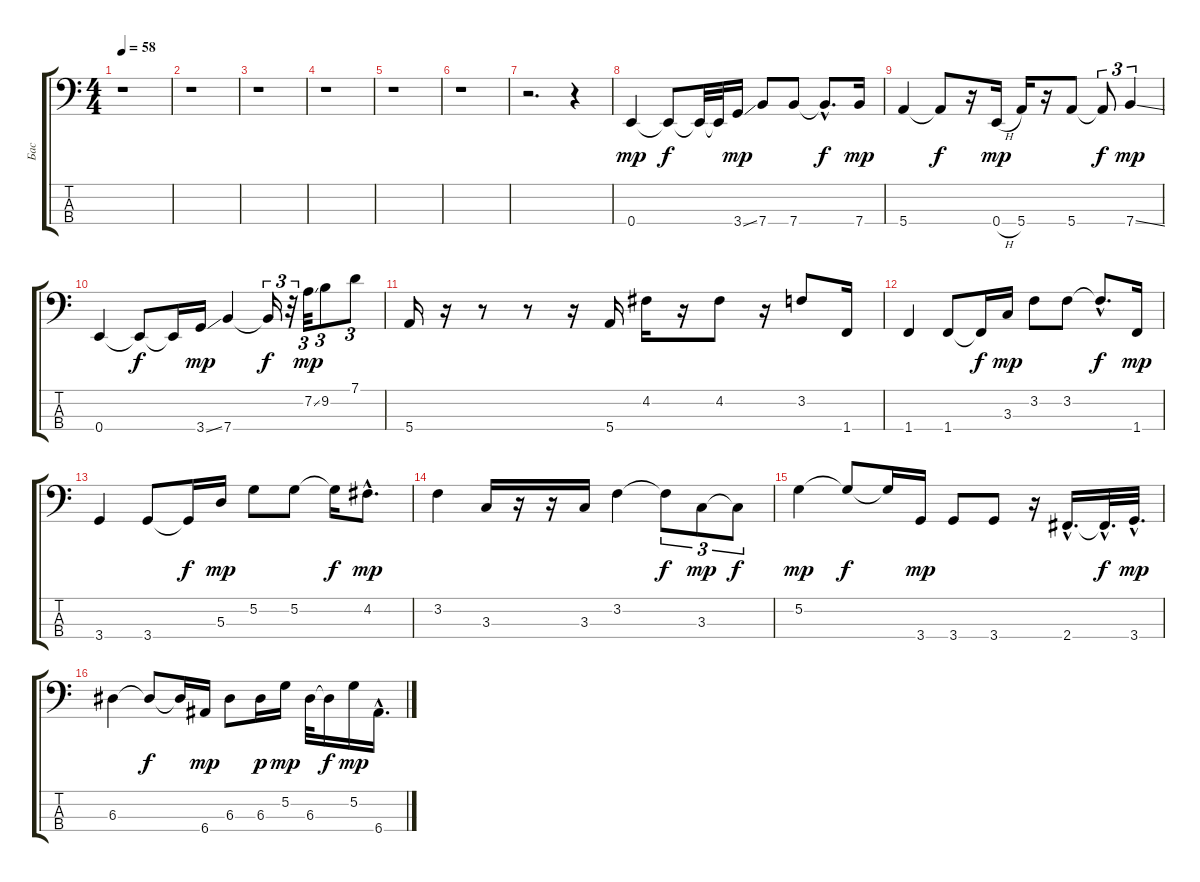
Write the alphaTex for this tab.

\track ("Бас" "Бас") {instrument electricbassfinger}
\staff {score tabs}
\tuning (G2 D2 A1 E1) {hide}
\ts (4 4)
\tempo 58
\clef f4
\ks c
r.1{dy mp instrument electricbassfinger} |
r.1 |
r.1 |
r.1 |
r.1 |
r.1 |
r.2{d} r.4 |
0.4.4 0.4{t}.8{dy f} 0.4{t}.32 0.4{t}.32 3.4{ss}.16{dy mp} 7.4.8 7.4.8 7.4{hac t}.8{d dy f} 7.4.16{dy mp} |
5.4.4 5.4{t}.8{dy f} r.16 0.4{h}.16{dy mp} 5.4.16 r.16 5.4.8 5.4{t}.8{tu (3 2) dy f} 7.4{ss}.4{tu (3 2) dy mp} |
0.4.4 0.4{t}.8{dy f} 0.4{t}.16 3.4{ss}.16{dy mp} 7.4.4 7.4{t}.16{tu (3 2) dy f} r.32{tu (3 2)} 7.2{ss}.32{tu (3 2) dy mp} 9.2.8{tu (3 2)} 7.1.8{tu (3 2)} |
5.4.16 r.16 r.8 r.8 r.16 5.4.16 4.2.16 r.16 4.2.8 r.16 3.2.8 1.4.16 |
1.4.4 1.4.8 1.4{t}.16{dy f} 3.3.16{dy mp} 3.2.8 3.2.8 3.2{hac t}.8{d dy f} 1.4.16{dy mp} |
3.4.4 3.4.8 3.4{t}.16{dy f} 5.3.16{dy mp} 5.2.8 5.2.8 5.2{t}.16{dy f} 4.2{hac}.8{d dy mp} |
3.2.4 3.3.16 r.16 r.16 3.3.16 3.2.4 3.2{t}.8{tu (3 2) dy f} 3.3.8{tu (3 2) dy mp} 3.3{t}.8{tu (3 2) dy f} |
5.2.4{dy mp} 5.2{t}.8{dy f} 5.2{t}.16 3.4.16{dy mp} 3.4.8 3.4.8 r.16 2.4{hac}.16{d} 2.4{hac t}.32{d dy f} 3.4{hac}.32{d dy mp} |
6.3.4 6.3{t}.8{dy f} 6.3{t}.16 6.4.16{dy mp} 6.3.8 6.3.16{dy p} 5.2.16{dy mp} 6.3.32 6.3{t}.16{dy f} 5.2.16{dy mp} 6.4{hac}.16{d}
